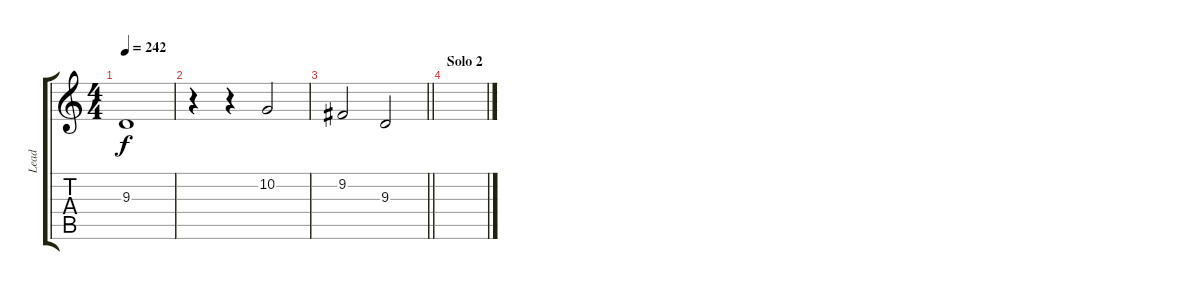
\track ("Lead" "Lead") {instrument lead6voice}
\staff {score tabs}
\tuning (D4 A3 F3 C3 G2 C2) {hide}
\ts (4 4)
\tempo 242
\clef g2
\ks c
9.3{t}.1{dy f} |
r.4 r.4 10.2.2 |
\barLineRight lightlight
9.2.2 9.3.2 |
\section ("" "Solo 2")
